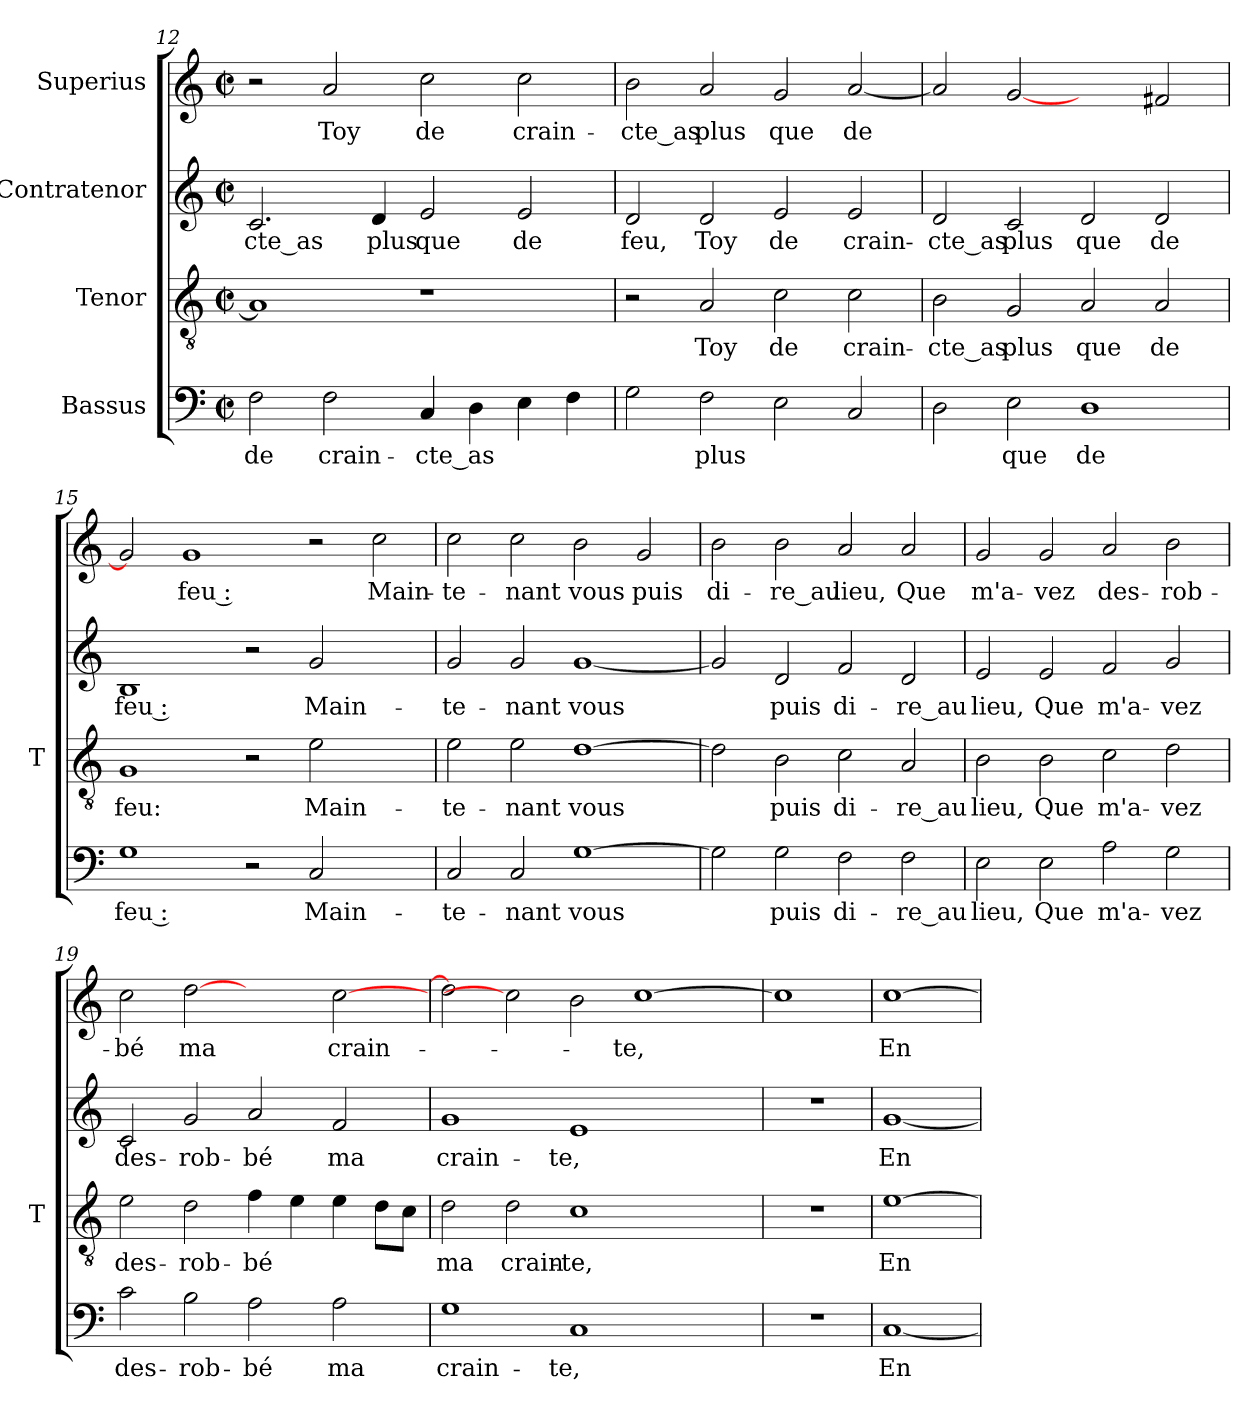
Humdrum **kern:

**kern	**text	**kern	**text	**kern	**text	**kern	**text
*part4	*part4	*part3	*part3	*part2	*part2	*part1	*part1
*staff4	*staff4	*staff3	*staff3	*staff2	*staff2	*staff1	*staff1
*I"Bassus	*	*I"Tenor	*	*I"Contratenor	*	*I"Superius	*
*	*	*I'T	*	*	*	*	*
*clefF4	*	*clefGv2	*	*clefG2	*	*clefG2	*
*k[]	*	*k[]	*	*k[]	*	*k[]	*
*C:	*	*C:	*	*C:	*	*C:	*
*M2/2	*	*M2/2	*	*M2/2	*	*M2/2	*
*met(c|)	*	*met(c|)	*	*met(c|)	*	*met(c|)	*
=12	=12	=12	=12	=12	=12	=12	=12
2F	-de	1A]	.	2.c	-cte_as	2r	.
2F	crain-	.	.	.	.	2a	-Toy
.	.	.	.	4d	-plus	.	.
4C	-cte_as	1r	.	2e	-que	2cc	-de
4D	.	.	.	.	.	.	.
4E	.	.	.	2e	-de	2cc	crain-
4F	.	.	.	.	.	.	.
=13	=13	=13	=13	=13	=13	=13	=13
2G	.	2r	.	2d	-feu,	2b	-cte_as
2F	-plus	2A	-Toy	2d	-Toy	2a	-plus
2E	.	2c	-de	2e	-de	2g	-que
2C	.	2c	crain-	2e	crain-	[2a	-de
=14	=14	=14	=14	=14	=14	=14	=14
2D	.	2B	-cte_as	2d	-cte_as	2a]	.
2E	-que	2G	-plus	2c	-plus	[2g	.
1D	-de	2A	-que	2d	-que	2ryy	.
.	.	2A	-de	2d	-de	2f#X	.
!!LO:PB:g=z
=15	=15	=15	=15	=15	=15	=15	=15
1G	-feu :	1G	-feu:	1B	-feu :	2g]	.
.	.	.	.	.	.	1g	-feu :
2r	.	2r	.	2r	.	.	.
2C	Main-	2e	Main-	2g	Main-	2r	.
2ryy	.	2ryy	.	2ryy	.	2cc	Main-
=16	=16	=16	=16	=16	=16	=16	=16
2C	te-	2e	te-	2g	te-	2cc	te-
2C	-nant	2e	-nant	2g	-nant	2cc	-nant
[1G	-vous	[1d	-vous	[1g	-vous	2b	-vous
.	.	.	.	.	.	2g	-puis
=17	=17	=17	=17	=17	=17	=17	=17
2G]	.	2d]	.	2g]	.	2b	di-
2G	-puis	2B	-puis	2d	-puis	2b	-re_au
2F	di-	2c	di-	2f	di-	2a	-lieu,
2F	-re_au	2A	-re_au	2d	-re_au	2a	-Que
=18	=18	=18	=18	=18	=18	=18	=18
2E	-lieu,	2B	-lieu,	2e	-lieu,	2g	m'a-
2E	-Que	2B	-Que	2e	-Que	2g	-vez
2A	m'a-	2c	m'a-	2f	m'a-	2a	des-
2G	-vez	2d	-vez	2g	-vez	2b	rob-
=19	=19	=19	=19	=19	=19	=19	=19
2c	des-	2e	des-	2c	des-	2cc	-bé
2B	rob-	2d	rob-	2g	rob-	[2dd	-ma
2A	-bé	4f	-bé	2a	-bé	2ryy	.
.	.	4e	.	.	.	.	.
2A	-ma	4e	.	2f	-ma	[2cc	crain-
.	.	8dL	.	.	.	.	.
.	.	8cJ	.	.	.	.	.
=20	=20	=20	=20	=20	=20	=20	=20
1G	crain-	2d	-ma	1g	crain-	2dd]	.
.	.	2d	crain-	.	.	2cc]	.
1C	-te,	1c	-te,	1e	-te,	2b	.
.	.	.	.	.	.	[1cc	-te,
2ryy	.	2ryy	.	2ryy	.	.	.
=21	=21	=21	=21	=21	=21	=21	=21
1r	.	1r	.	1r	.	1cc]	.
=22	=22	=22	=22	=22	=22	=22	=22
[1C	-En	[1e	-En	[1g	-En	[1cc	-En
=	=	=	=	=	=	=	=
*-	*-	*-	*-	*-	*-	*-	*-
